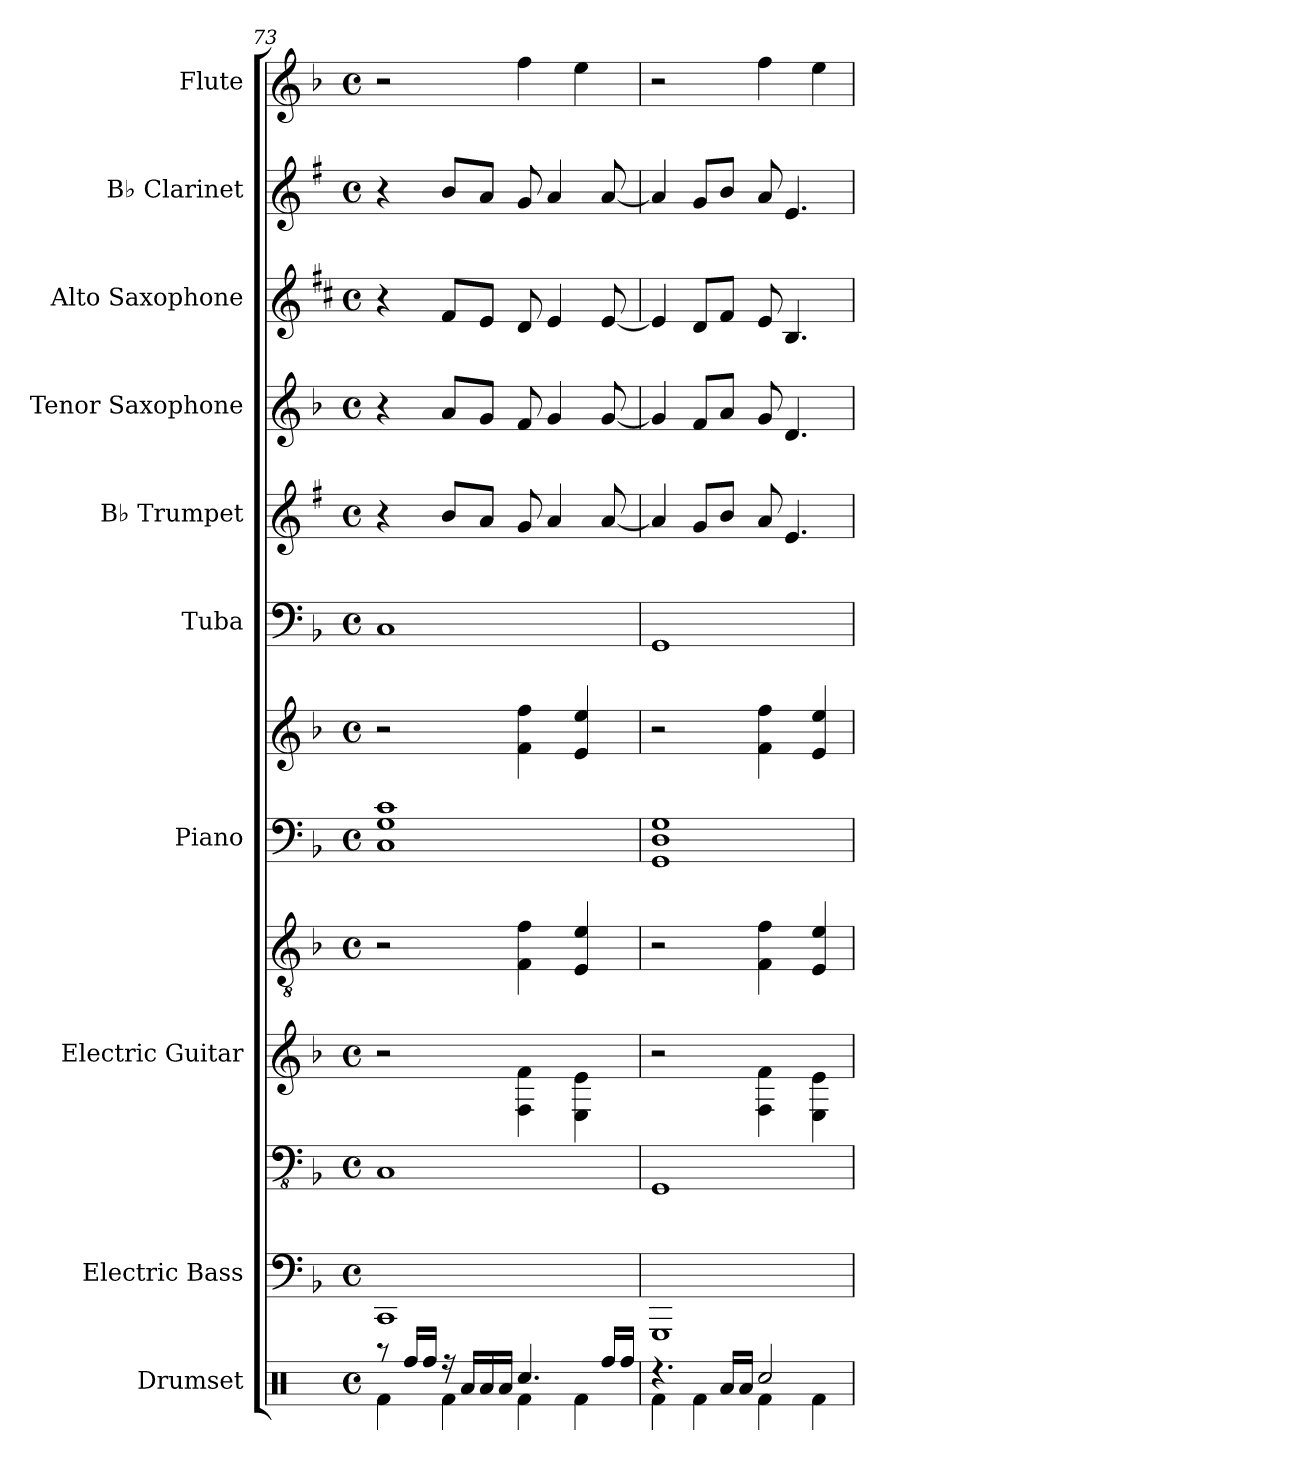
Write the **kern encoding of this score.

**kern	**kern	**kern	**kern	**kern	**kern	**kern	**kern	**kern	**kern	**kern	**kern	**kern
*part10	*part9	*part9	*part8	*part8	*part7	*part7	*part6	*part5	*part4	*part3	*part2	*part1
*staff13	*staff12	*staff11	*staff10	*staff9	*staff8	*staff7	*staff6	*staff5	*staff4	*staff3	*staff2	*staff1
*I"Drumset	*I"Electric Bass	*	*I"Electric Guitar	*	*I"Piano	*	*I"Tuba	*I"B♭ Trumpet	*I"Tenor Saxophone	*I"Alto Saxophone	*I"B♭ Clarinet	*I"Flute
*I'Drs.	*I'El. B.	*	*I'El. Guit.	*	*I'Pno.	*	*I'Tba.	*I'B♭ Tpt.	*I'T. Sax.	*I'A. Sax.	*I'B♭ Cl.	*I'Fl.
!!LO:PB:g=z
*clefX	*	*clefFv4	*	*clefGv2	*clefF4	*clefG2	*clefF4	*clefG2	*clefG2	*clefG2	*clefG2	*clefG2
*	*	*	*	*	*	*	*	*ITrd1c2	*ITrd8c14	*ITrd5c9	*ITrd1c2	*
*k[]	*k[b-]	*k[b-]	*k[b-]	*k[b-]	*k[b-]	*k[b-]	*k[b-]	*k[b-]	*k[b-]	*k[b-]	*k[b-]	*k[b-]
*M4/4	*M4/4	*M4/4	*M4/4	*M4/4	*M4/4	*M4/4	*M4/4	*M4/4	*M4/4	*M4/4	*M4/4	*M4/4
*met(c)	*met(c)	*met(c)	*met(c)	*met(c)	*met(c)	*met(c)	*met(c)	*met(c)	*met(c)	*met(c)	*met(c)	*met(c)
=73	=73	=73	=73	=73	=73	=73	=73	=73	=73	=73	=73	=73
*^	*	*	*	*	*	*	*	*	*	*	*	*
8r	4Rf\	1CC	1CC	2r	2r	1C 1G 1c	2r	1C	4r	4r	4r	4r	2r
16Rff/LL	.	.	.	.	.	.	.	.	.	.	.	.	.
16Rff/JJ	.	.	.	.	.	.	.	.	.	.	.	.	.
16r	4Rf\	.	.	.	.	.	.	.	8a/L	8A/L	8A/L	8a/L	.
16Ra/LL	.	.	.	.	.	.	.	.	.	.	.	.	.
16Ra/	.	.	.	.	.	.	.	.	8g/J	8G/J	8G/J	8g/J	.
16Ra/JJ	.	.	.	.	.	.	.	.	.	.	.	.	.
4.Rcc/	4Rf\	.	.	4F\ 4f\	4F\ 4f\	.	4f\ 4ff\	.	8f/	8F/	8F/	8f/	4ff\
.	.	.	.	.	.	.	.	.	4g/	4G/	4G/	4g/	.
.	4Rf\	.	.	4E\ 4e\	4E/ 4e/	.	4e/ 4ee/	.	.	.	.	.	4ee\
16Rff/LL	.	.	.	.	.	.	.	.	[8g/	[8G/	[8G/	[8g/	.
16Rff/JJ	.	.	.	.	.	.	.	.	.	.	.	.	.
=74	=74	=74	=74	=74	=74	=74	=74	=74	=74	=74	=74	=74	=74
4.r	4Rf\	1GGG	1GGG	2r	2r	1GG 1D 1G	2r	1GG	4g/]	4G/]	4G/]	4g/]	2r
.	4Rf\	.	.	.	.	.	.	.	8f/L	8F/L	8F/L	8f/L	.
16Ra/LL	.	.	.	.	.	.	.	.	8a/J	8A/J	8A/J	8a/J	.
16Ra/JJ	.	.	.	.	.	.	.	.	.	.	.	.	.
2Rcc/	4Rf\	.	.	4F\ 4f\	4F\ 4f\	.	4f\ 4ff\	.	8g/	8G/	8G/	8g/	4ff\
.	.	.	.	.	.	.	.	.	4.d/	4.D/	4.D/	4.d/	.
.	4Rf\	.	.	4E\ 4e\	4E/ 4e/	.	4e/ 4ee/	.	.	.	.	.	4ee\
*v	*v	*	*	*	*	*	*	*	*	*	*	*	*
=	=	=	=	=	=	=	=	=	=	=	=	=
*-	*-	*-	*-	*-	*-	*-	*-	*-	*-	*-	*-	*-
